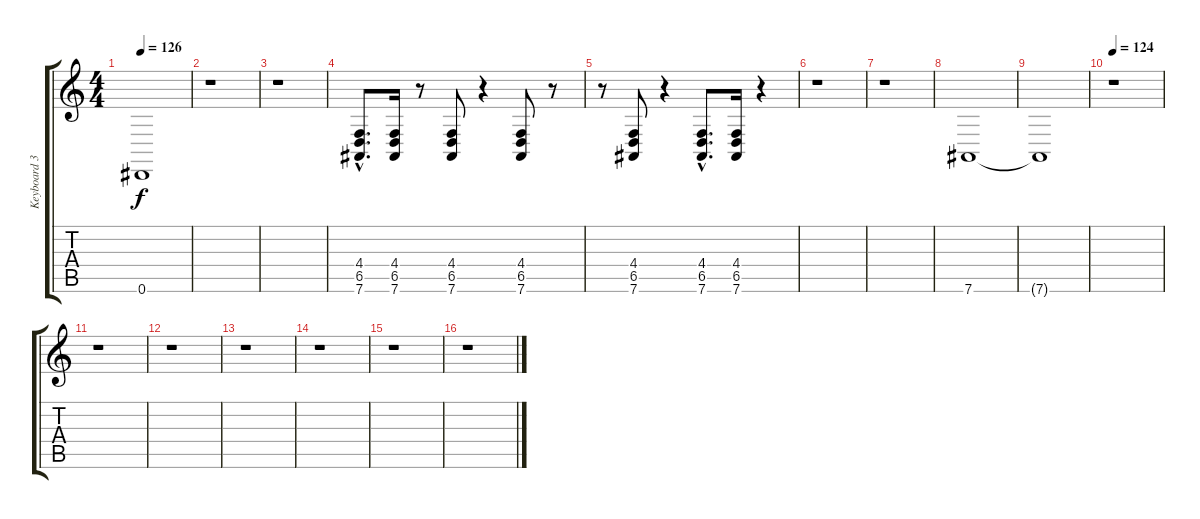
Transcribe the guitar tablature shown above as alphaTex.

\track ("Keyboard 3" "Keyboard 3") {instrument stringensemble2}
\staff {score tabs}
\tuning (Eb4 Bb3 Gb3 Db3 Ab2 Eb2) {hide}
\ts (4 4)
\tempo 126
\clef g2
\ks c
0.6{t}.1{dy f} |
r.1 |
r.1 |
(4.4{hac} 6.5{hac} 7.6{hac}).8{d} (4.4 6.5 7.6).16 r.8 (4.4 6.5 7.6).8 r.4 (4.4 6.5 7.6).8 r.8 |
r.8 (4.4 6.5 7.6).8 r.4 (4.4{hac} 6.5{hac} 7.6{hac}).8{d} (4.4 6.5 7.6).16 r.4 |
r.1 |
r.1 |
7.6.1 |
7.6{t}.1 |
\tempo 124
r.1 |
r.1 |
r.1 |
r.1 |
r.1 |
r.1 |
r.1
